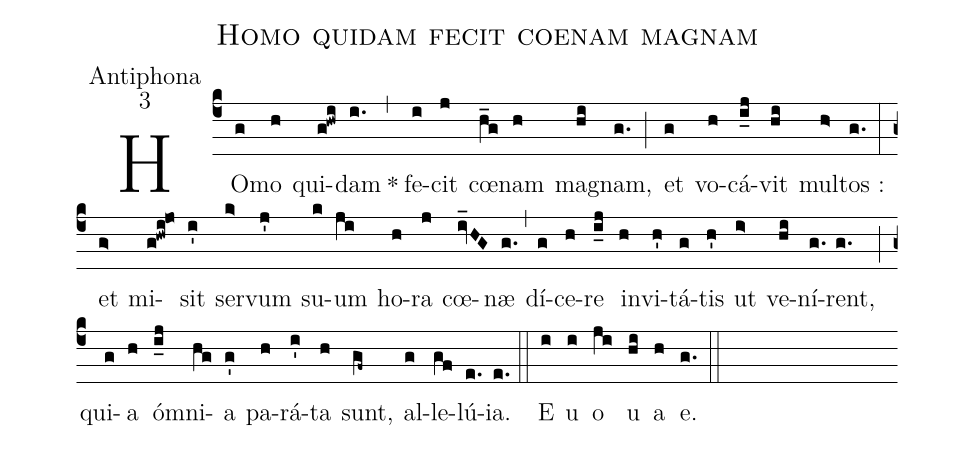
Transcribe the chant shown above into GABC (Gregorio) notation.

name:Homo quidam fecit coenam magnam;
office-part:Antiphona;
mode:3;
%%
(c4)HO(g)mo(h) qui(g!hwi)dam(i.) *(,)fe(i)cit(j) cœ(h_g)nam(h) mag(hi)nam,(g.) (;)et(g) vo(h)cá(i_j)vit(hi) mul(h>)tos :(g.) (:)et(g>) mi(g!hwi!jo)sit(i') ser(k>)vum(j') su(k)um(ji) ho(h)ra(j) cœ(iv_HG)næ(g.) (,)dí(g)ce(h)re(i_j) in(h)vi(h')tá(g)tis(h') ut(i>) ve(hi)ní(g.)rent,(g.) (;) qui(g)a(h) óm(i_j)ni(hg)a(g') pa(h)rá(i')ta(h) sunt,(gf~) al(g)le(gf)lú(e.)ia.(e.) (::)E(i) u(i) o(ji) u(hi) a(h) e.(g.) (::)
